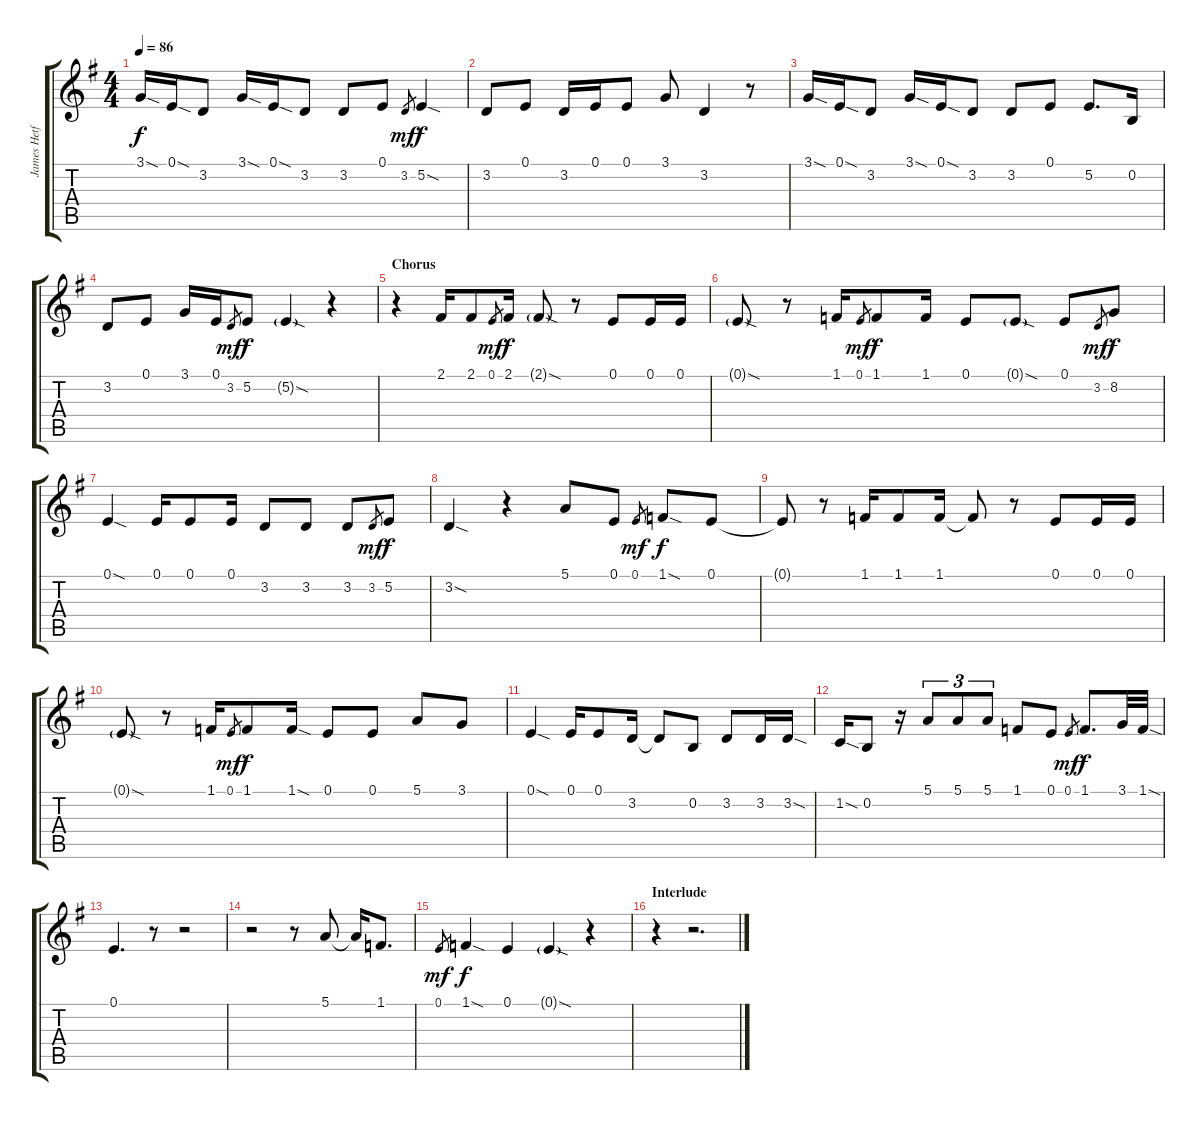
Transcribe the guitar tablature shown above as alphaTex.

\track ("James Hetfield Singing" "James Hetf") {instrument lead6voice}
\staff {score tabs}
\tuning (E4 B3 G3 D3 A2 E2) {hide}
\ts (4 4)
\tempo 86
\clef g2
\ks g
3.1{sod}.16{dy f} 0.1{sod}.16 3.2.8 3.1{sod}.16 0.1{sod}.16 3.2.8 3.2.8 0.1.8 3.2.8{gr dy mf} 5.2{sod}.4{dy f} |
3.2.8 0.1.8 3.2.16 0.1.16 0.1.8 3.1.8 3.2.4 r.8 |
3.1{sod}.16 0.1{sod}.16 3.2.8 3.1{sod}.16 0.1{sod}.16 3.2.8 3.2.8 0.1.8 5.2.8{d} 0.2.16 |
3.2.8 0.1.8 3.1.16 0.1.16 3.2.8{gr dy mf} 5.2.8{dy f} 5.2{sod g}.4 r.4 |
\section ("" "Chorus")
r.4 2.1.16 2.1.8 0.1.8{gr dy mf} 2.1.16{dy f} 2.1{sod g}.8 r.8 0.1.8 0.1.16 0.1.16 |
0.1{sod g}.8 r.8 1.1.16 0.1.8{gr dy mf} 1.1.8{dy f} 1.1.16 0.1.8 0.1{sod g}.8 0.1.8 3.2.8{gr dy mf} 8.2.8{dy f} |
0.1{sod}.4 0.1.16 0.1.8 0.1.16 3.2.8 3.2.8 3.2.8 3.2.8{gr dy mf} 5.2.8{dy f} |
3.2{sod}.4 r.4 5.1.8 0.1.8 0.1.8{gr dy mf} 1.1{sod}.8{dy f} 0.1.8 |
0.1{t}.8 r.8 1.1.16 1.1.8 1.1.16 1.1{t}.8 r.8 0.1.8 0.1.16 0.1.16 |
0.1{sod g}.8 r.8 1.1.16 0.1.8{gr dy mf} 1.1.8{dy f} 1.1{sod}.16 0.1.8 0.1.8 5.1.8 3.1.8 |
0.1{sod}.4 0.1.16 0.1.8 3.2.16 3.2{t}.8 0.2.8 3.2.8 3.2.16 3.2{sod}.16 |
1.2{sod}.16 0.2.8 r.16 5.1.8{tu (3 2)} 5.1.8{tu (3 2)} 5.1.8{tu (3 2)} 1.1.8 0.1.8 0.1.8{gr dy mf} 1.1.8{d dy f} 3.1.32 1.1{sod}.32 |
0.1.4{d} r.8 r.2 |
r.2 r.8 5.1.8 5.1{t}.16 1.1.8{d} |
0.1.8{gr dy mf} 1.1{sod}.4{dy f} 0.1.4 0.1{sod g}.4 r.4 |
\section ("" "Interlude")
r.4 r.2{d}
